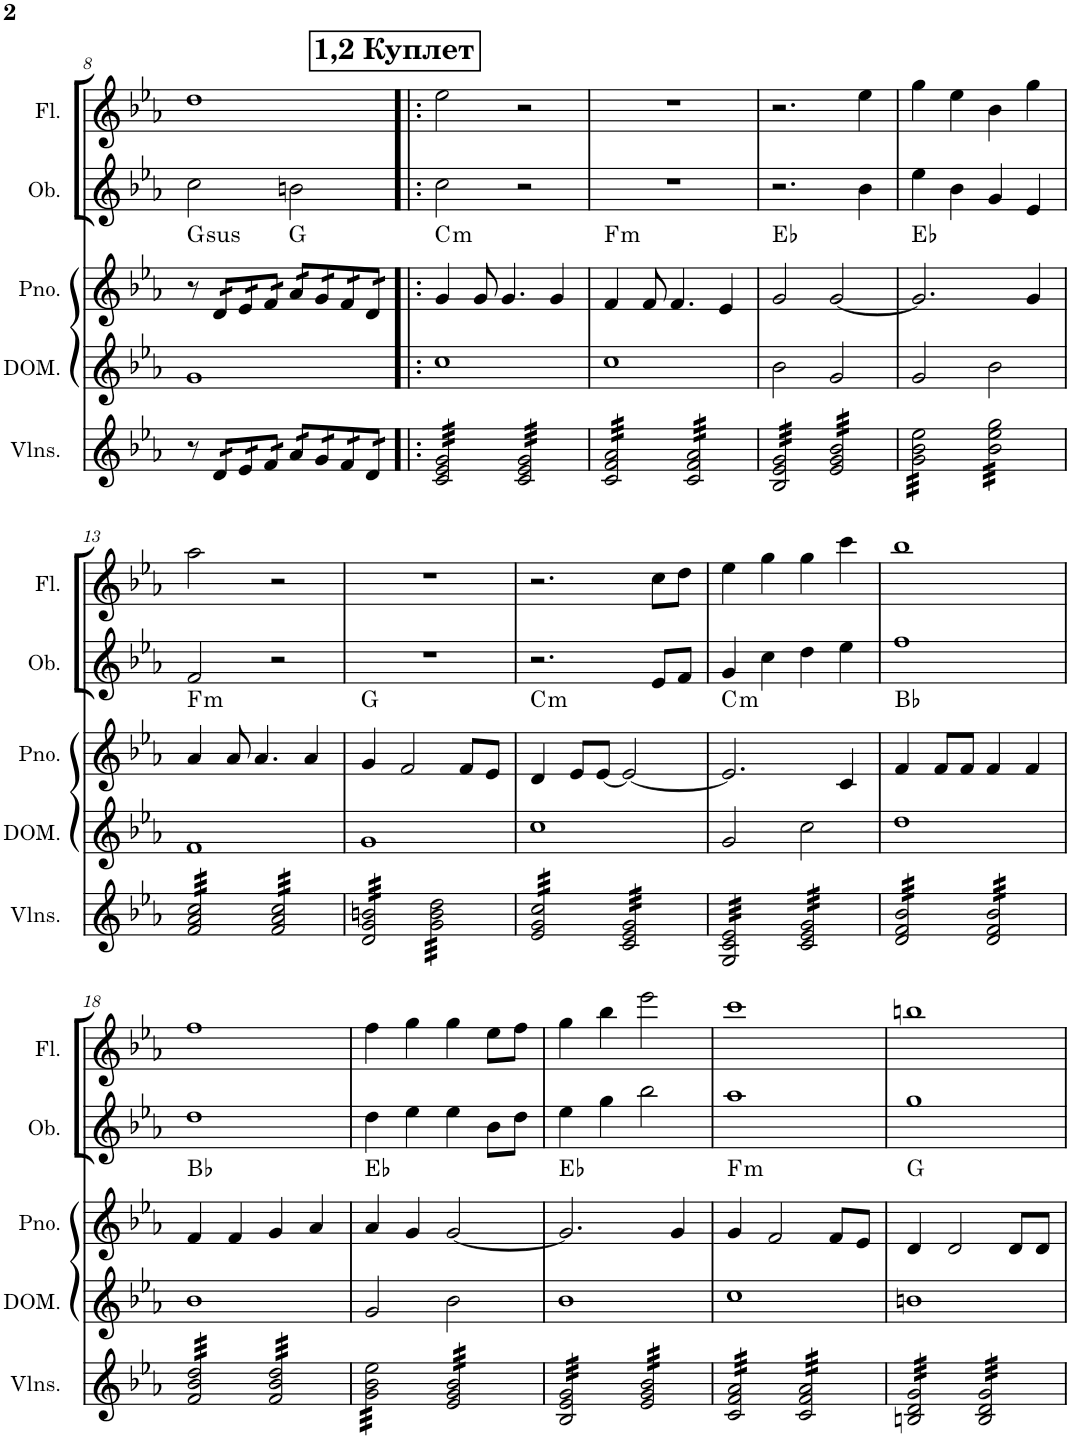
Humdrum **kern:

**kern	**kern	**kern	**harte	**kern	**kern
*part5	*part4	*part3	*part3	*part2	*part1
*staff5	*staff4	*staff3	*	*staff2	*staff1
*I"Violins	*I"DOMRA	*I"Piano	*	*I"Oboe	*I"Flute
*I'Vlns.	*I'DOM.	*I'Pno.	*	*I'Ob.	*I'Fl.
!!LO:PB:g=z
*clefG2	*clefG2	*clefG2	*	*clefG2	*clefG2
*k[b-e-a-]	*k[b-e-a-]	*k[b-e-a-]	*	*k[b-e-a-]	*k[b-e-a-]
*M4/4	*M4/4	*M4/4	*	*M4/4	*M4/4
=8	=8	=8	=8	=8	=8
!	!	!	!LO:H:kt=sus	!	!
8r	1g	8r	G:sus4	2cc\	1dd
*tremolo	*	*	*	*	*
*	*	*tremolo	*	*	*
16d/LL	.	16d/LL	.	.	.
16d/	.	16d/	.	.	.
16e-/	.	16e-/	.	.	.
16e-/	.	16e-/	.	.	.
16f/	.	16f/	.	.	.
16f/JJ	.	16f/JJ	.	.	.
16a-/LL	.	16a-/LL	G:maj	2bn\	.
16a-/	.	16a-/	.	.	.
16g/	.	16g/	.	.	.
16g/	.	16g/	.	.	.
16f/	.	16f/	.	.	.
16f/	.	16f/	.	.	.
16d/	.	16d/	.	.	.
16d/JJ	.	16d/JJ	.	.	.
*	*	*Xtremolo	*	*	*
!!LO:REH:place=s1:a:B:cj:fs=14:t=1,2 Куплет
=9!|:	=9!|:	=9!|:	=9!|:	=9!|:	=9!|:
!	!	!	!LO:H:kt=m	!	!
32c/ 32e-/ 32g/LLL	1cc	4g/	C:min	2cc\	2ee-\
32c/ 32e-/ 32g/	.	.	.	.	.
32c/ 32e-/ 32g/	.	.	.	.	.
32c/ 32e-/ 32g/	.	.	.	.	.
32c/ 32e-/ 32g/	.	.	.	.	.
32c/ 32e-/ 32g/	.	.	.	.	.
32c/ 32e-/ 32g/	.	.	.	.	.
32c/ 32e-/ 32g/	.	.	.	.	.
32c/ 32e-/ 32g/	.	8g/	.	.	.
32c/ 32e-/ 32g/	.	.	.	.	.
32c/ 32e-/ 32g/	.	.	.	.	.
32c/ 32e-/ 32g/	.	.	.	.	.
32c/ 32e-/ 32g/	.	4.g/	.	.	.
32c/ 32e-/ 32g/	.	.	.	.	.
32c/ 32e-/ 32g/	.	.	.	.	.
32c/ 32e-/ 32g/JJJ	.	.	.	.	.
32c/ 32e-/ 32g/LLL	.	.	.	2r	2r
32c/ 32e-/ 32g/	.	.	.	.	.
32c/ 32e-/ 32g/	.	.	.	.	.
32c/ 32e-/ 32g/	.	.	.	.	.
32c/ 32e-/ 32g/	.	.	.	.	.
32c/ 32e-/ 32g/	.	.	.	.	.
32c/ 32e-/ 32g/	.	.	.	.	.
32c/ 32e-/ 32g/	.	.	.	.	.
32c/ 32e-/ 32g/	.	4g/	.	.	.
32c/ 32e-/ 32g/	.	.	.	.	.
32c/ 32e-/ 32g/	.	.	.	.	.
32c/ 32e-/ 32g/	.	.	.	.	.
32c/ 32e-/ 32g/	.	.	.	.	.
32c/ 32e-/ 32g/	.	.	.	.	.
32c/ 32e-/ 32g/	.	.	.	.	.
32c/ 32e-/ 32g/JJJ	.	.	.	.	.
=10	=10	=10	=10	=10	=10
!	!	!	!LO:H:kt=m	!	!
32c/ 32f/ 32a-/LLL	1cc	4f/	F:min	1r	1r
32c/ 32f/ 32a-/	.	.	.	.	.
32c/ 32f/ 32a-/	.	.	.	.	.
32c/ 32f/ 32a-/	.	.	.	.	.
32c/ 32f/ 32a-/	.	.	.	.	.
32c/ 32f/ 32a-/	.	.	.	.	.
32c/ 32f/ 32a-/	.	.	.	.	.
32c/ 32f/ 32a-/	.	.	.	.	.
32c/ 32f/ 32a-/	.	8f/	.	.	.
32c/ 32f/ 32a-/	.	.	.	.	.
32c/ 32f/ 32a-/	.	.	.	.	.
32c/ 32f/ 32a-/	.	.	.	.	.
32c/ 32f/ 32a-/	.	4.f/	.	.	.
32c/ 32f/ 32a-/	.	.	.	.	.
32c/ 32f/ 32a-/	.	.	.	.	.
32c/ 32f/ 32a-/JJJ	.	.	.	.	.
32c/ 32f/ 32a-/LLL	.	.	.	.	.
32c/ 32f/ 32a-/	.	.	.	.	.
32c/ 32f/ 32a-/	.	.	.	.	.
32c/ 32f/ 32a-/	.	.	.	.	.
32c/ 32f/ 32a-/	.	.	.	.	.
32c/ 32f/ 32a-/	.	.	.	.	.
32c/ 32f/ 32a-/	.	.	.	.	.
32c/ 32f/ 32a-/	.	.	.	.	.
32c/ 32f/ 32a-/	.	4e-/	.	.	.
32c/ 32f/ 32a-/	.	.	.	.	.
32c/ 32f/ 32a-/	.	.	.	.	.
32c/ 32f/ 32a-/	.	.	.	.	.
32c/ 32f/ 32a-/	.	.	.	.	.
32c/ 32f/ 32a-/	.	.	.	.	.
32c/ 32f/ 32a-/	.	.	.	.	.
32c/ 32f/ 32a-/JJJ	.	.	.	.	.
=11	=11	=11	=11	=11	=11
32B-/ 32e-/ 32g/LLL	2b-\	2g/	Eb:maj	2.r	2.r
32B-/ 32e-/ 32g/	.	.	.	.	.
32B-/ 32e-/ 32g/	.	.	.	.	.
32B-/ 32e-/ 32g/	.	.	.	.	.
32B-/ 32e-/ 32g/	.	.	.	.	.
32B-/ 32e-/ 32g/	.	.	.	.	.
32B-/ 32e-/ 32g/	.	.	.	.	.
32B-/ 32e-/ 32g/	.	.	.	.	.
32B-/ 32e-/ 32g/	.	.	.	.	.
32B-/ 32e-/ 32g/	.	.	.	.	.
32B-/ 32e-/ 32g/	.	.	.	.	.
32B-/ 32e-/ 32g/	.	.	.	.	.
32B-/ 32e-/ 32g/	.	.	.	.	.
32B-/ 32e-/ 32g/	.	.	.	.	.
32B-/ 32e-/ 32g/	.	.	.	.	.
32B-/ 32e-/ 32g/JJJ	.	.	.	.	.
32e-/ 32g/ 32b-/LLL	2g/	[2g/	.	.	.
32e-/ 32g/ 32b-/	.	.	.	.	.
32e-/ 32g/ 32b-/	.	.	.	.	.
32e-/ 32g/ 32b-/	.	.	.	.	.
32e-/ 32g/ 32b-/	.	.	.	.	.
32e-/ 32g/ 32b-/	.	.	.	.	.
32e-/ 32g/ 32b-/	.	.	.	.	.
32e-/ 32g/ 32b-/	.	.	.	.	.
32e-/ 32g/ 32b-/	.	.	.	4b-\	4ee-\
32e-/ 32g/ 32b-/	.	.	.	.	.
32e-/ 32g/ 32b-/	.	.	.	.	.
32e-/ 32g/ 32b-/	.	.	.	.	.
32e-/ 32g/ 32b-/	.	.	.	.	.
32e-/ 32g/ 32b-/	.	.	.	.	.
32e-/ 32g/ 32b-/	.	.	.	.	.
32e-/ 32g/ 32b-/JJJ	.	.	.	.	.
=12	=12	=12	=12	=12	=12
32g\ 32b-\ 32ee-\LLL	2g/	2.g/]	Eb:maj	4ee-\	4gg\
32g\ 32b-\ 32ee-\	.	.	.	.	.
32g\ 32b-\ 32ee-\	.	.	.	.	.
32g\ 32b-\ 32ee-\	.	.	.	.	.
32g\ 32b-\ 32ee-\	.	.	.	.	.
32g\ 32b-\ 32ee-\	.	.	.	.	.
32g\ 32b-\ 32ee-\	.	.	.	.	.
32g\ 32b-\ 32ee-\	.	.	.	.	.
32g\ 32b-\ 32ee-\	.	.	.	4b-\	4ee-\
32g\ 32b-\ 32ee-\	.	.	.	.	.
32g\ 32b-\ 32ee-\	.	.	.	.	.
32g\ 32b-\ 32ee-\	.	.	.	.	.
32g\ 32b-\ 32ee-\	.	.	.	.	.
32g\ 32b-\ 32ee-\	.	.	.	.	.
32g\ 32b-\ 32ee-\	.	.	.	.	.
32g\ 32b-\ 32ee-\JJJ	.	.	.	.	.
32b-\ 32ee-\ 32gg\LLL	2b-\	.	.	4g/	4b-\
32b-\ 32ee-\ 32gg\	.	.	.	.	.
32b-\ 32ee-\ 32gg\	.	.	.	.	.
32b-\ 32ee-\ 32gg\	.	.	.	.	.
32b-\ 32ee-\ 32gg\	.	.	.	.	.
32b-\ 32ee-\ 32gg\	.	.	.	.	.
32b-\ 32ee-\ 32gg\	.	.	.	.	.
32b-\ 32ee-\ 32gg\	.	.	.	.	.
32b-\ 32ee-\ 32gg\	.	4g/	.	4e-/	4gg\
32b-\ 32ee-\ 32gg\	.	.	.	.	.
32b-\ 32ee-\ 32gg\	.	.	.	.	.
32b-\ 32ee-\ 32gg\	.	.	.	.	.
32b-\ 32ee-\ 32gg\	.	.	.	.	.
32b-\ 32ee-\ 32gg\	.	.	.	.	.
32b-\ 32ee-\ 32gg\	.	.	.	.	.
32b-\ 32ee-\ 32gg\JJJ	.	.	.	.	.
!!LO:LB:g=z
=13	=13	=13	=13	=13	=13
!	!	!	!LO:H:kt=m	!	!
32f/ 32a-/ 32cc/LLL	1f	4a-/	F:min	2f/	2aa-\
32f/ 32a-/ 32cc/	.	.	.	.	.
32f/ 32a-/ 32cc/	.	.	.	.	.
32f/ 32a-/ 32cc/	.	.	.	.	.
32f/ 32a-/ 32cc/	.	.	.	.	.
32f/ 32a-/ 32cc/	.	.	.	.	.
32f/ 32a-/ 32cc/	.	.	.	.	.
32f/ 32a-/ 32cc/	.	.	.	.	.
32f/ 32a-/ 32cc/	.	8a-/	.	.	.
32f/ 32a-/ 32cc/	.	.	.	.	.
32f/ 32a-/ 32cc/	.	.	.	.	.
32f/ 32a-/ 32cc/	.	.	.	.	.
32f/ 32a-/ 32cc/	.	4.a-/	.	.	.
32f/ 32a-/ 32cc/	.	.	.	.	.
32f/ 32a-/ 32cc/	.	.	.	.	.
32f/ 32a-/ 32cc/JJJ	.	.	.	.	.
32f/ 32a-/ 32cc/LLL	.	.	.	2r	2r
32f/ 32a-/ 32cc/	.	.	.	.	.
32f/ 32a-/ 32cc/	.	.	.	.	.
32f/ 32a-/ 32cc/	.	.	.	.	.
32f/ 32a-/ 32cc/	.	.	.	.	.
32f/ 32a-/ 32cc/	.	.	.	.	.
32f/ 32a-/ 32cc/	.	.	.	.	.
32f/ 32a-/ 32cc/	.	.	.	.	.
32f/ 32a-/ 32cc/	.	4a-/	.	.	.
32f/ 32a-/ 32cc/	.	.	.	.	.
32f/ 32a-/ 32cc/	.	.	.	.	.
32f/ 32a-/ 32cc/	.	.	.	.	.
32f/ 32a-/ 32cc/	.	.	.	.	.
32f/ 32a-/ 32cc/	.	.	.	.	.
32f/ 32a-/ 32cc/	.	.	.	.	.
32f/ 32a-/ 32cc/JJJ	.	.	.	.	.
=14	=14	=14	=14	=14	=14
32d/ 32g/ 32bn/LLL	1g	4g/	G:maj	1r	1r
32d/ 32g/ 32bn/	.	.	.	.	.
32d/ 32g/ 32bn/	.	.	.	.	.
32d/ 32g/ 32bn/	.	.	.	.	.
32d/ 32g/ 32bn/	.	.	.	.	.
32d/ 32g/ 32bn/	.	.	.	.	.
32d/ 32g/ 32bn/	.	.	.	.	.
32d/ 32g/ 32bn/	.	.	.	.	.
32d/ 32g/ 32bn/	.	2f/	.	.	.
32d/ 32g/ 32bn/	.	.	.	.	.
32d/ 32g/ 32bn/	.	.	.	.	.
32d/ 32g/ 32bn/	.	.	.	.	.
32d/ 32g/ 32bn/	.	.	.	.	.
32d/ 32g/ 32bn/	.	.	.	.	.
32d/ 32g/ 32bn/	.	.	.	.	.
32d/ 32g/ 32bn/JJJ	.	.	.	.	.
32g\ 32b\ 32dd\LLL	.	.	.	.	.
32g\ 32b\ 32dd\	.	.	.	.	.
32g\ 32b\ 32dd\	.	.	.	.	.
32g\ 32b\ 32dd\	.	.	.	.	.
32g\ 32b\ 32dd\	.	.	.	.	.
32g\ 32b\ 32dd\	.	.	.	.	.
32g\ 32b\ 32dd\	.	.	.	.	.
32g\ 32b\ 32dd\	.	.	.	.	.
32g\ 32b\ 32dd\	.	8f/L	.	.	.
32g\ 32b\ 32dd\	.	.	.	.	.
32g\ 32b\ 32dd\	.	.	.	.	.
32g\ 32b\ 32dd\	.	.	.	.	.
32g\ 32b\ 32dd\	.	8e-/J	.	.	.
32g\ 32b\ 32dd\	.	.	.	.	.
32g\ 32b\ 32dd\	.	.	.	.	.
32g\ 32b\ 32dd\JJJ	.	.	.	.	.
=15	=15	=15	=15	=15	=15
!	!	!	!LO:H:kt=m	!	!
32e-/ 32g/ 32cc/LLL	1cc	4d/	C:min	2.r	2.r
32e-/ 32g/ 32cc/	.	.	.	.	.
32e-/ 32g/ 32cc/	.	.	.	.	.
32e-/ 32g/ 32cc/	.	.	.	.	.
32e-/ 32g/ 32cc/	.	.	.	.	.
32e-/ 32g/ 32cc/	.	.	.	.	.
32e-/ 32g/ 32cc/	.	.	.	.	.
32e-/ 32g/ 32cc/	.	.	.	.	.
32e-/ 32g/ 32cc/	.	8e-/L	.	.	.
32e-/ 32g/ 32cc/	.	.	.	.	.
32e-/ 32g/ 32cc/	.	.	.	.	.
32e-/ 32g/ 32cc/	.	.	.	.	.
32e-/ 32g/ 32cc/	.	[8e-/J	.	.	.
32e-/ 32g/ 32cc/	.	.	.	.	.
32e-/ 32g/ 32cc/	.	.	.	.	.
32e-/ 32g/ 32cc/JJJ	.	.	.	.	.
32c/ 32e-/ 32g/LLL	.	2e-/_	.	.	.
32c/ 32e-/ 32g/	.	.	.	.	.
32c/ 32e-/ 32g/	.	.	.	.	.
32c/ 32e-/ 32g/	.	.	.	.	.
32c/ 32e-/ 32g/	.	.	.	.	.
32c/ 32e-/ 32g/	.	.	.	.	.
32c/ 32e-/ 32g/	.	.	.	.	.
32c/ 32e-/ 32g/	.	.	.	.	.
32c/ 32e-/ 32g/	.	.	.	8e-/L	8cc\L
32c/ 32e-/ 32g/	.	.	.	.	.
32c/ 32e-/ 32g/	.	.	.	.	.
32c/ 32e-/ 32g/	.	.	.	.	.
32c/ 32e-/ 32g/	.	.	.	8f/J	8dd\J
32c/ 32e-/ 32g/	.	.	.	.	.
32c/ 32e-/ 32g/	.	.	.	.	.
32c/ 32e-/ 32g/JJJ	.	.	.	.	.
=16	=16	=16	=16	=16	=16
!	!	!	!LO:H:kt=m	!	!
32G/ 32c/ 32e-/LLL	2g/	2.e-/]	C:min	4g/	4ee-\
32G/ 32c/ 32e-/	.	.	.	.	.
32G/ 32c/ 32e-/	.	.	.	.	.
32G/ 32c/ 32e-/	.	.	.	.	.
32G/ 32c/ 32e-/	.	.	.	.	.
32G/ 32c/ 32e-/	.	.	.	.	.
32G/ 32c/ 32e-/	.	.	.	.	.
32G/ 32c/ 32e-/	.	.	.	.	.
32G/ 32c/ 32e-/	.	.	.	4cc\	4gg\
32G/ 32c/ 32e-/	.	.	.	.	.
32G/ 32c/ 32e-/	.	.	.	.	.
32G/ 32c/ 32e-/	.	.	.	.	.
32G/ 32c/ 32e-/	.	.	.	.	.
32G/ 32c/ 32e-/	.	.	.	.	.
32G/ 32c/ 32e-/	.	.	.	.	.
32G/ 32c/ 32e-/JJJ	.	.	.	.	.
32c/ 32e-/ 32g/LLL	2cc\	.	.	4dd\	4gg\
32c/ 32e-/ 32g/	.	.	.	.	.
32c/ 32e-/ 32g/	.	.	.	.	.
32c/ 32e-/ 32g/	.	.	.	.	.
32c/ 32e-/ 32g/	.	.	.	.	.
32c/ 32e-/ 32g/	.	.	.	.	.
32c/ 32e-/ 32g/	.	.	.	.	.
32c/ 32e-/ 32g/	.	.	.	.	.
32c/ 32e-/ 32g/	.	4c/	.	4ee-\	4ccc\
32c/ 32e-/ 32g/	.	.	.	.	.
32c/ 32e-/ 32g/	.	.	.	.	.
32c/ 32e-/ 32g/	.	.	.	.	.
32c/ 32e-/ 32g/	.	.	.	.	.
32c/ 32e-/ 32g/	.	.	.	.	.
32c/ 32e-/ 32g/	.	.	.	.	.
32c/ 32e-/ 32g/JJJ	.	.	.	.	.
=17	=17	=17	=17	=17	=17
32d/ 32f/ 32b-/LLL	1dd	4f/	Bb:maj	1ff	1bb-
32d/ 32f/ 32b-/	.	.	.	.	.
32d/ 32f/ 32b-/	.	.	.	.	.
32d/ 32f/ 32b-/	.	.	.	.	.
32d/ 32f/ 32b-/	.	.	.	.	.
32d/ 32f/ 32b-/	.	.	.	.	.
32d/ 32f/ 32b-/	.	.	.	.	.
32d/ 32f/ 32b-/	.	.	.	.	.
32d/ 32f/ 32b-/	.	8f/L	.	.	.
32d/ 32f/ 32b-/	.	.	.	.	.
32d/ 32f/ 32b-/	.	.	.	.	.
32d/ 32f/ 32b-/	.	.	.	.	.
32d/ 32f/ 32b-/	.	8f/J	.	.	.
32d/ 32f/ 32b-/	.	.	.	.	.
32d/ 32f/ 32b-/	.	.	.	.	.
32d/ 32f/ 32b-/JJJ	.	.	.	.	.
32d/ 32f/ 32b-/LLL	.	4f/	.	.	.
32d/ 32f/ 32b-/	.	.	.	.	.
32d/ 32f/ 32b-/	.	.	.	.	.
32d/ 32f/ 32b-/	.	.	.	.	.
32d/ 32f/ 32b-/	.	.	.	.	.
32d/ 32f/ 32b-/	.	.	.	.	.
32d/ 32f/ 32b-/	.	.	.	.	.
32d/ 32f/ 32b-/	.	.	.	.	.
32d/ 32f/ 32b-/	.	4f/	.	.	.
32d/ 32f/ 32b-/	.	.	.	.	.
32d/ 32f/ 32b-/	.	.	.	.	.
32d/ 32f/ 32b-/	.	.	.	.	.
32d/ 32f/ 32b-/	.	.	.	.	.
32d/ 32f/ 32b-/	.	.	.	.	.
32d/ 32f/ 32b-/	.	.	.	.	.
32d/ 32f/ 32b-/JJJ	.	.	.	.	.
!!LO:LB:g=z
=18	=18	=18	=18	=18	=18
32f/ 32b-/ 32dd/LLL	1b-	4f/	Bb:maj	1dd	1ff
32f/ 32b-/ 32dd/	.	.	.	.	.
32f/ 32b-/ 32dd/	.	.	.	.	.
32f/ 32b-/ 32dd/	.	.	.	.	.
32f/ 32b-/ 32dd/	.	.	.	.	.
32f/ 32b-/ 32dd/	.	.	.	.	.
32f/ 32b-/ 32dd/	.	.	.	.	.
32f/ 32b-/ 32dd/	.	.	.	.	.
32f/ 32b-/ 32dd/	.	4f/	.	.	.
32f/ 32b-/ 32dd/	.	.	.	.	.
32f/ 32b-/ 32dd/	.	.	.	.	.
32f/ 32b-/ 32dd/	.	.	.	.	.
32f/ 32b-/ 32dd/	.	.	.	.	.
32f/ 32b-/ 32dd/	.	.	.	.	.
32f/ 32b-/ 32dd/	.	.	.	.	.
32f/ 32b-/ 32dd/JJJ	.	.	.	.	.
32f/ 32b-/ 32dd/LLL	.	4g/	.	.	.
32f/ 32b-/ 32dd/	.	.	.	.	.
32f/ 32b-/ 32dd/	.	.	.	.	.
32f/ 32b-/ 32dd/	.	.	.	.	.
32f/ 32b-/ 32dd/	.	.	.	.	.
32f/ 32b-/ 32dd/	.	.	.	.	.
32f/ 32b-/ 32dd/	.	.	.	.	.
32f/ 32b-/ 32dd/	.	.	.	.	.
32f/ 32b-/ 32dd/	.	4a-/	.	.	.
32f/ 32b-/ 32dd/	.	.	.	.	.
32f/ 32b-/ 32dd/	.	.	.	.	.
32f/ 32b-/ 32dd/	.	.	.	.	.
32f/ 32b-/ 32dd/	.	.	.	.	.
32f/ 32b-/ 32dd/	.	.	.	.	.
32f/ 32b-/ 32dd/	.	.	.	.	.
32f/ 32b-/ 32dd/JJJ	.	.	.	.	.
=19	=19	=19	=19	=19	=19
32g\ 32b-\ 32ee-\LLL	2g/	4a-/	Eb:maj	4dd\	4ff\
32g\ 32b-\ 32ee-\	.	.	.	.	.
32g\ 32b-\ 32ee-\	.	.	.	.	.
32g\ 32b-\ 32ee-\	.	.	.	.	.
32g\ 32b-\ 32ee-\	.	.	.	.	.
32g\ 32b-\ 32ee-\	.	.	.	.	.
32g\ 32b-\ 32ee-\	.	.	.	.	.
32g\ 32b-\ 32ee-\	.	.	.	.	.
32g\ 32b-\ 32ee-\	.	4g/	.	4ee-\	4gg\
32g\ 32b-\ 32ee-\	.	.	.	.	.
32g\ 32b-\ 32ee-\	.	.	.	.	.
32g\ 32b-\ 32ee-\	.	.	.	.	.
32g\ 32b-\ 32ee-\	.	.	.	.	.
32g\ 32b-\ 32ee-\	.	.	.	.	.
32g\ 32b-\ 32ee-\	.	.	.	.	.
32g\ 32b-\ 32ee-\JJJ	.	.	.	.	.
32e-/ 32g/ 32b-/LLL	2b-\	[2g/	.	4ee-\	4gg\
32e-/ 32g/ 32b-/	.	.	.	.	.
32e-/ 32g/ 32b-/	.	.	.	.	.
32e-/ 32g/ 32b-/	.	.	.	.	.
32e-/ 32g/ 32b-/	.	.	.	.	.
32e-/ 32g/ 32b-/	.	.	.	.	.
32e-/ 32g/ 32b-/	.	.	.	.	.
32e-/ 32g/ 32b-/	.	.	.	.	.
32e-/ 32g/ 32b-/	.	.	.	8b-\L	8ee-\L
32e-/ 32g/ 32b-/	.	.	.	.	.
32e-/ 32g/ 32b-/	.	.	.	.	.
32e-/ 32g/ 32b-/	.	.	.	.	.
32e-/ 32g/ 32b-/	.	.	.	8dd\J	8ff\J
32e-/ 32g/ 32b-/	.	.	.	.	.
32e-/ 32g/ 32b-/	.	.	.	.	.
32e-/ 32g/ 32b-/JJJ	.	.	.	.	.
=20	=20	=20	=20	=20	=20
32B-/ 32e-/ 32g/LLL	1b-	2.g/]	Eb:maj	4ee-\	4gg\
32B-/ 32e-/ 32g/	.	.	.	.	.
32B-/ 32e-/ 32g/	.	.	.	.	.
32B-/ 32e-/ 32g/	.	.	.	.	.
32B-/ 32e-/ 32g/	.	.	.	.	.
32B-/ 32e-/ 32g/	.	.	.	.	.
32B-/ 32e-/ 32g/	.	.	.	.	.
32B-/ 32e-/ 32g/	.	.	.	.	.
32B-/ 32e-/ 32g/	.	.	.	4gg\	4bb-\
32B-/ 32e-/ 32g/	.	.	.	.	.
32B-/ 32e-/ 32g/	.	.	.	.	.
32B-/ 32e-/ 32g/	.	.	.	.	.
32B-/ 32e-/ 32g/	.	.	.	.	.
32B-/ 32e-/ 32g/	.	.	.	.	.
32B-/ 32e-/ 32g/	.	.	.	.	.
32B-/ 32e-/ 32g/JJJ	.	.	.	.	.
32e-/ 32g/ 32b-/LLL	.	.	.	2bb-\	2eee-\
32e-/ 32g/ 32b-/	.	.	.	.	.
32e-/ 32g/ 32b-/	.	.	.	.	.
32e-/ 32g/ 32b-/	.	.	.	.	.
32e-/ 32g/ 32b-/	.	.	.	.	.
32e-/ 32g/ 32b-/	.	.	.	.	.
32e-/ 32g/ 32b-/	.	.	.	.	.
32e-/ 32g/ 32b-/	.	.	.	.	.
32e-/ 32g/ 32b-/	.	4g/	.	.	.
32e-/ 32g/ 32b-/	.	.	.	.	.
32e-/ 32g/ 32b-/	.	.	.	.	.
32e-/ 32g/ 32b-/	.	.	.	.	.
32e-/ 32g/ 32b-/	.	.	.	.	.
32e-/ 32g/ 32b-/	.	.	.	.	.
32e-/ 32g/ 32b-/	.	.	.	.	.
32e-/ 32g/ 32b-/JJJ	.	.	.	.	.
=21	=21	=21	=21	=21	=21
!	!	!	!LO:H:kt=m	!	!
32c/ 32f/ 32a-/LLL	1cc	4g/	F:min	1aa-	1ccc
32c/ 32f/ 32a-/	.	.	.	.	.
32c/ 32f/ 32a-/	.	.	.	.	.
32c/ 32f/ 32a-/	.	.	.	.	.
32c/ 32f/ 32a-/	.	.	.	.	.
32c/ 32f/ 32a-/	.	.	.	.	.
32c/ 32f/ 32a-/	.	.	.	.	.
32c/ 32f/ 32a-/	.	.	.	.	.
32c/ 32f/ 32a-/	.	2f/	.	.	.
32c/ 32f/ 32a-/	.	.	.	.	.
32c/ 32f/ 32a-/	.	.	.	.	.
32c/ 32f/ 32a-/	.	.	.	.	.
32c/ 32f/ 32a-/	.	.	.	.	.
32c/ 32f/ 32a-/	.	.	.	.	.
32c/ 32f/ 32a-/	.	.	.	.	.
32c/ 32f/ 32a-/JJJ	.	.	.	.	.
32c/ 32f/ 32a-/LLL	.	.	.	.	.
32c/ 32f/ 32a-/	.	.	.	.	.
32c/ 32f/ 32a-/	.	.	.	.	.
32c/ 32f/ 32a-/	.	.	.	.	.
32c/ 32f/ 32a-/	.	.	.	.	.
32c/ 32f/ 32a-/	.	.	.	.	.
32c/ 32f/ 32a-/	.	.	.	.	.
32c/ 32f/ 32a-/	.	.	.	.	.
32c/ 32f/ 32a-/	.	8f/L	.	.	.
32c/ 32f/ 32a-/	.	.	.	.	.
32c/ 32f/ 32a-/	.	.	.	.	.
32c/ 32f/ 32a-/	.	.	.	.	.
32c/ 32f/ 32a-/	.	8e-/J	.	.	.
32c/ 32f/ 32a-/	.	.	.	.	.
32c/ 32f/ 32a-/	.	.	.	.	.
32c/ 32f/ 32a-/JJJ	.	.	.	.	.
=22	=22	=22	=22	=22	=22
32Bn/ 32d/ 32g/LLL	1bn	4d/	G:maj	1gg	1bbn
32Bn/ 32d/ 32g/	.	.	.	.	.
32Bn/ 32d/ 32g/	.	.	.	.	.
32Bn/ 32d/ 32g/	.	.	.	.	.
32Bn/ 32d/ 32g/	.	.	.	.	.
32Bn/ 32d/ 32g/	.	.	.	.	.
32Bn/ 32d/ 32g/	.	.	.	.	.
32Bn/ 32d/ 32g/	.	.	.	.	.
32Bn/ 32d/ 32g/	.	2d/	.	.	.
32Bn/ 32d/ 32g/	.	.	.	.	.
32Bn/ 32d/ 32g/	.	.	.	.	.
32Bn/ 32d/ 32g/	.	.	.	.	.
32Bn/ 32d/ 32g/	.	.	.	.	.
32Bn/ 32d/ 32g/	.	.	.	.	.
32Bn/ 32d/ 32g/	.	.	.	.	.
32Bn/ 32d/ 32g/JJJ	.	.	.	.	.
32B/ 32d/ 32g/LLL	.	.	.	.	.
32B/ 32d/ 32g/	.	.	.	.	.
32B/ 32d/ 32g/	.	.	.	.	.
32B/ 32d/ 32g/	.	.	.	.	.
32B/ 32d/ 32g/	.	.	.	.	.
32B/ 32d/ 32g/	.	.	.	.	.
32B/ 32d/ 32g/	.	.	.	.	.
32B/ 32d/ 32g/	.	.	.	.	.
32B/ 32d/ 32g/	.	8d/L	.	.	.
32B/ 32d/ 32g/	.	.	.	.	.
32B/ 32d/ 32g/	.	.	.	.	.
32B/ 32d/ 32g/	.	.	.	.	.
32B/ 32d/ 32g/	.	8d/J	.	.	.
32B/ 32d/ 32g/	.	.	.	.	.
32B/ 32d/ 32g/	.	.	.	.	.
32B/ 32d/ 32g/JJJ	.	.	.	.	.
*Xtremolo	*	*	*	*	*
=	=	=	=	=	=
*-	*-	*-	*-	*-	*-
